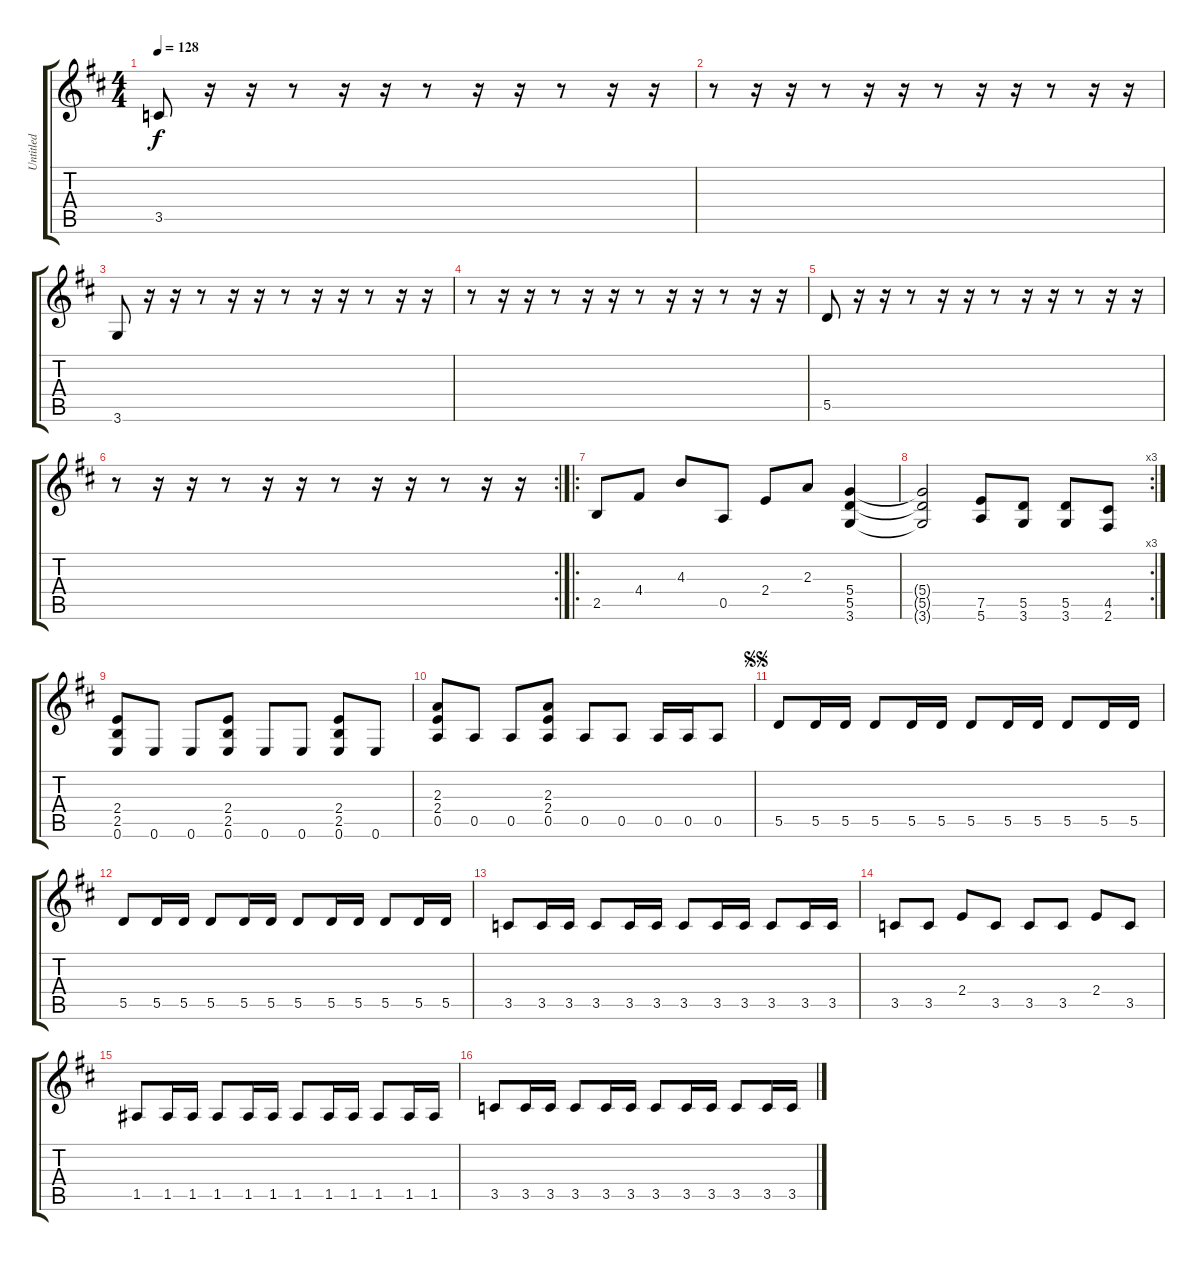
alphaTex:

\track ("Untitled" "Untitled") {instrument distortionguitar}
\staff {score tabs}
\tuning (E4 B3 G3 D3 A2 E2) {hide}
\ts (4 4)
\tempo 128
\clef g2
\ks d
3.5.8{dy f} r.16 r.16 r.8 r.16 r.16 r.8 r.16 r.16 r.8 r.16 r.16 |
r.8 r.16 r.16 r.8 r.16 r.16 r.8 r.16 r.16 r.8 r.16 r.16 |
3.6.8 r.16 r.16 r.8 r.16 r.16 r.8 r.16 r.16 r.8 r.16 r.16 |
r.8 r.16 r.16 r.8 r.16 r.16 r.8 r.16 r.16 r.8 r.16 r.16 |
5.5.8 r.16 r.16 r.8 r.16 r.16 r.8 r.16 r.16 r.8 r.16 r.16 |
\rc 2
r.8 r.16 r.16 r.8 r.16 r.16 r.8 r.16 r.16 r.8 r.16 r.16 |
\ro
2.5.8 4.4.8 4.3.8 0.5.8 2.4.8 2.3.8 (5.4 5.5 3.6).4 |
\rc 3
(5.4{t} 5.5{t} 3.6{t}).2 (7.5 5.6).8 (5.5 3.6).8 (5.5 3.6).8 (4.5 2.6).8 |
(2.4 2.5 0.6).8 0.6.8 0.6.8 (2.4 2.5 0.6).8 0.6.8 0.6.8 (2.4 2.5 0.6).8 0.6.8 |
(2.3 2.4 0.5).8 0.5.8 0.5.8 (2.3 2.4 0.5).8 0.5.8 0.5.8 0.5.16 0.5.16 0.5.8 |
\jump segnosegno
5.5.8 5.5.16 5.5.16 5.5.8 5.5.16 5.5.16 5.5.8 5.5.16 5.5.16 5.5.8 5.5.16 5.5.16 |
5.5.8 5.5.16 5.5.16 5.5.8 5.5.16 5.5.16 5.5.8 5.5.16 5.5.16 5.5.8 5.5.16 5.5.16 |
3.5.8 3.5.16 3.5.16 3.5.8 3.5.16 3.5.16 3.5.8 3.5.16 3.5.16 3.5.8 3.5.16 3.5.16 |
3.5.8 3.5.8 2.4.8 3.5.8 3.5.8 3.5.8 2.4.8 3.5.8 |
1.5.8 1.5.16 1.5.16 1.5.8 1.5.16 1.5.16 1.5.8 1.5.16 1.5.16 1.5.8 1.5.16 1.5.16 |
3.5.8 3.5.16 3.5.16 3.5.8 3.5.16 3.5.16 3.5.8 3.5.16 3.5.16 3.5.8 3.5.16 3.5.16
